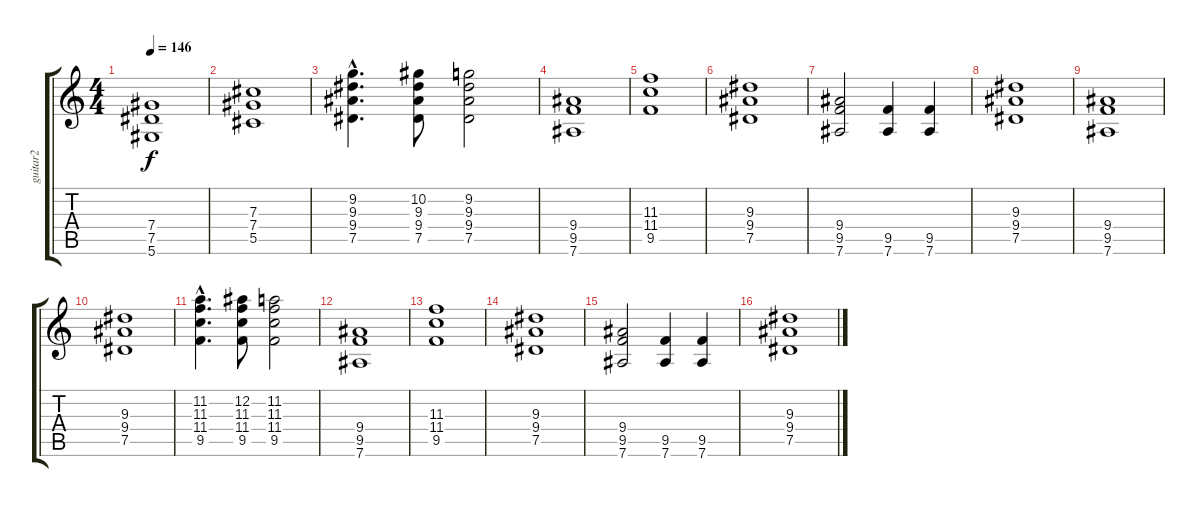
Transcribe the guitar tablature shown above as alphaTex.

\track ("guitar2" "guitar2") {instrument overdrivenguitar}
\staff {score tabs}
\tuning (Eb4 Bb3 Gb3 Db3 Ab2 Eb2) {hide}
\ts (4 4)
\tempo 146
\clef g2
\ks c
(7.4 7.5 5.6).1{dy f} |
(7.3 7.4 5.5).1 |
(9.2{hac} 9.3{hac} 9.4{hac} 7.5{hac}).4{d} (10.2 9.3 9.4 7.5).8 (9.2 9.3 9.4 7.5).2 |
(9.4 9.5 7.6).1 |
(11.3 11.4 9.5).1 |
(9.3 9.4 7.5).1 |
(9.4 9.5 7.6).2 (9.5 7.6).4 (9.5 7.6).4 |
(9.3 9.4 7.5).1 |
(9.4 9.5 7.6).1 |
(9.3 9.4 7.5).1 |
(11.2{hac} 11.3{hac} 11.4{hac} 9.5{hac}).4{d} (12.2 11.3 11.4 9.5).8 (11.2 11.3 11.4 9.5).2 |
(9.4 9.5 7.6).1 |
(11.3 11.4 9.5).1 |
(9.3 9.4 7.5).1 |
(9.4 9.5 7.6).2 (9.5 7.6).4 (9.5 7.6).4 |
(9.3 9.4 7.5).1
